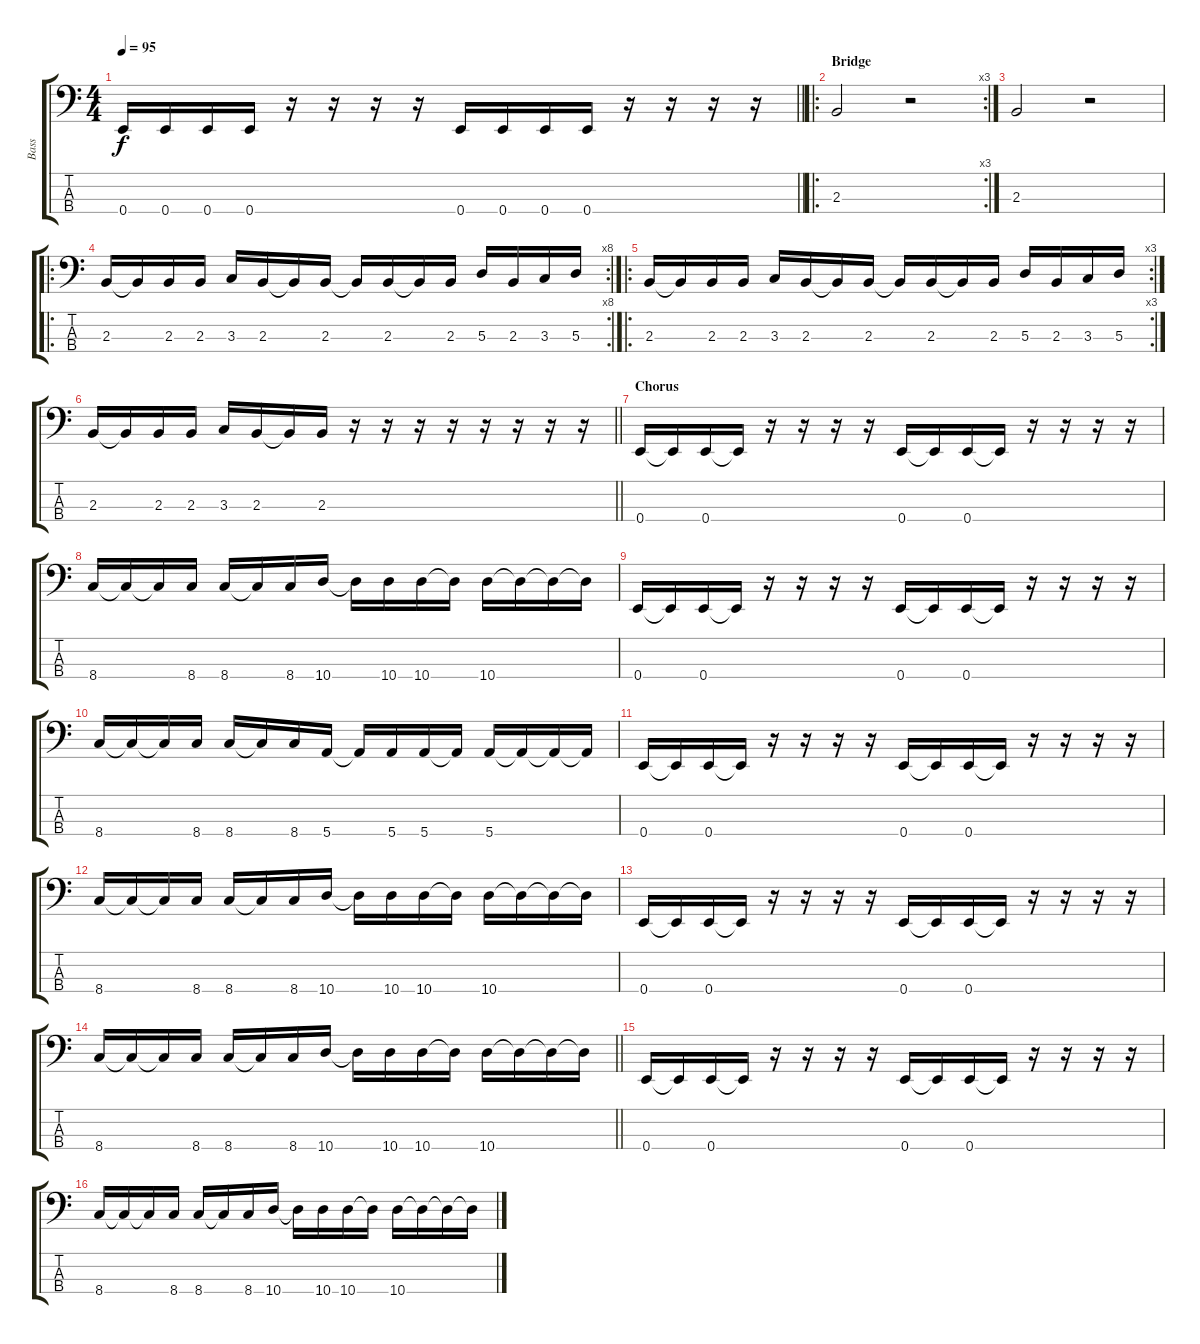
\track ("Bass" "Bass") {instrument electricbassfinger}
\staff {score tabs}
\tuning (G2 D2 A1 E1) {hide}
\ts (4 4)
\tempo 95
\clef f4
\barLineRight lightlight
\ks c
0.4.16{dy f} 0.4.16 0.4.16 0.4.16 r.16 r.16 r.16 r.16 0.4.16 0.4.16 0.4.16 0.4.16 r.16 r.16 r.16 r.16 |
\ro
\rc 3
\section ("" "Bridge")
2.3.2 r.2 |
2.3.2 r.2 |
\ro
\rc 8
2.3.16 2.3{t}.16 2.3.16 2.3.16 3.3.16 2.3.16 2.3{t}.16 2.3.16 2.3{t}.16 2.3.16 2.3{t}.16 2.3.16 5.3.16 2.3.16 3.3.16 5.3.16 |
\ro
\rc 3
2.3.16 2.3{t}.16 2.3.16 2.3.16 3.3.16 2.3.16 2.3{t}.16 2.3.16 2.3{t}.16 2.3.16 2.3{t}.16 2.3.16 5.3.16 2.3.16 3.3.16 5.3.16 |
\barLineRight lightlight
2.3.16 2.3{t}.16 2.3.16 2.3.16 3.3.16 2.3.16 2.3{t}.16 2.3.16 r.16 r.16 r.16 r.16 r.16 r.16 r.16 r.16 |
\section ("" "Chorus")
0.4.16 0.4{t}.16 0.4.16 0.4{t}.16 r.16 r.16 r.16 r.16 0.4.16 0.4{t}.16 0.4.16 0.4{t}.16 r.16 r.16 r.16 r.16 |
8.4.16 8.4{t}.16 8.4{t}.16 8.4.16 8.4.16 8.4{t}.16 8.4.16 10.4.16 10.4{t}.16 10.4.16 10.4.16 10.4{t}.16 10.4.16 10.4{t}.16 10.4{t}.16 10.4{t}.16 |
0.4.16 0.4{t}.16 0.4.16 0.4{t}.16 r.16 r.16 r.16 r.16 0.4.16 0.4{t}.16 0.4.16 0.4{t}.16 r.16 r.16 r.16 r.16 |
8.4.16 8.4{t}.16 8.4{t}.16 8.4.16 8.4.16 8.4{t}.16 8.4.16 5.4.16 5.4{t}.16 5.4.16 5.4.16 5.4{t}.16 5.4.16 5.4{t}.16 5.4{t}.16 5.4{t}.16 |
0.4.16 0.4{t}.16 0.4.16 0.4{t}.16 r.16 r.16 r.16 r.16 0.4.16 0.4{t}.16 0.4.16 0.4{t}.16 r.16 r.16 r.16 r.16 |
8.4.16 8.4{t}.16 8.4{t}.16 8.4.16 8.4.16 8.4{t}.16 8.4.16 10.4.16 10.4{t}.16 10.4.16 10.4.16 10.4{t}.16 10.4.16 10.4{t}.16 10.4{t}.16 10.4{t}.16 |
0.4.16 0.4{t}.16 0.4.16 0.4{t}.16 r.16 r.16 r.16 r.16 0.4.16 0.4{t}.16 0.4.16 0.4{t}.16 r.16 r.16 r.16 r.16 |
\barLineRight lightlight
8.4.16 8.4{t}.16 8.4{t}.16 8.4.16 8.4.16 8.4{t}.16 8.4.16 10.4.16 10.4{t}.16 10.4.16 10.4.16 10.4{t}.16 10.4.16 10.4{t}.16 10.4{t}.16 10.4{t}.16 |
0.4.16 0.4{t}.16 0.4.16 0.4{t}.16 r.16 r.16 r.16 r.16 0.4.16 0.4{t}.16 0.4.16 0.4{t}.16 r.16 r.16 r.16 r.16 |
8.4.16 8.4{t}.16 8.4{t}.16 8.4.16 8.4.16 8.4{t}.16 8.4.16 10.4.16 10.4{t}.16 10.4.16 10.4.16 10.4{t}.16 10.4.16 10.4{t}.16 10.4{t}.16 10.4{t}.16
